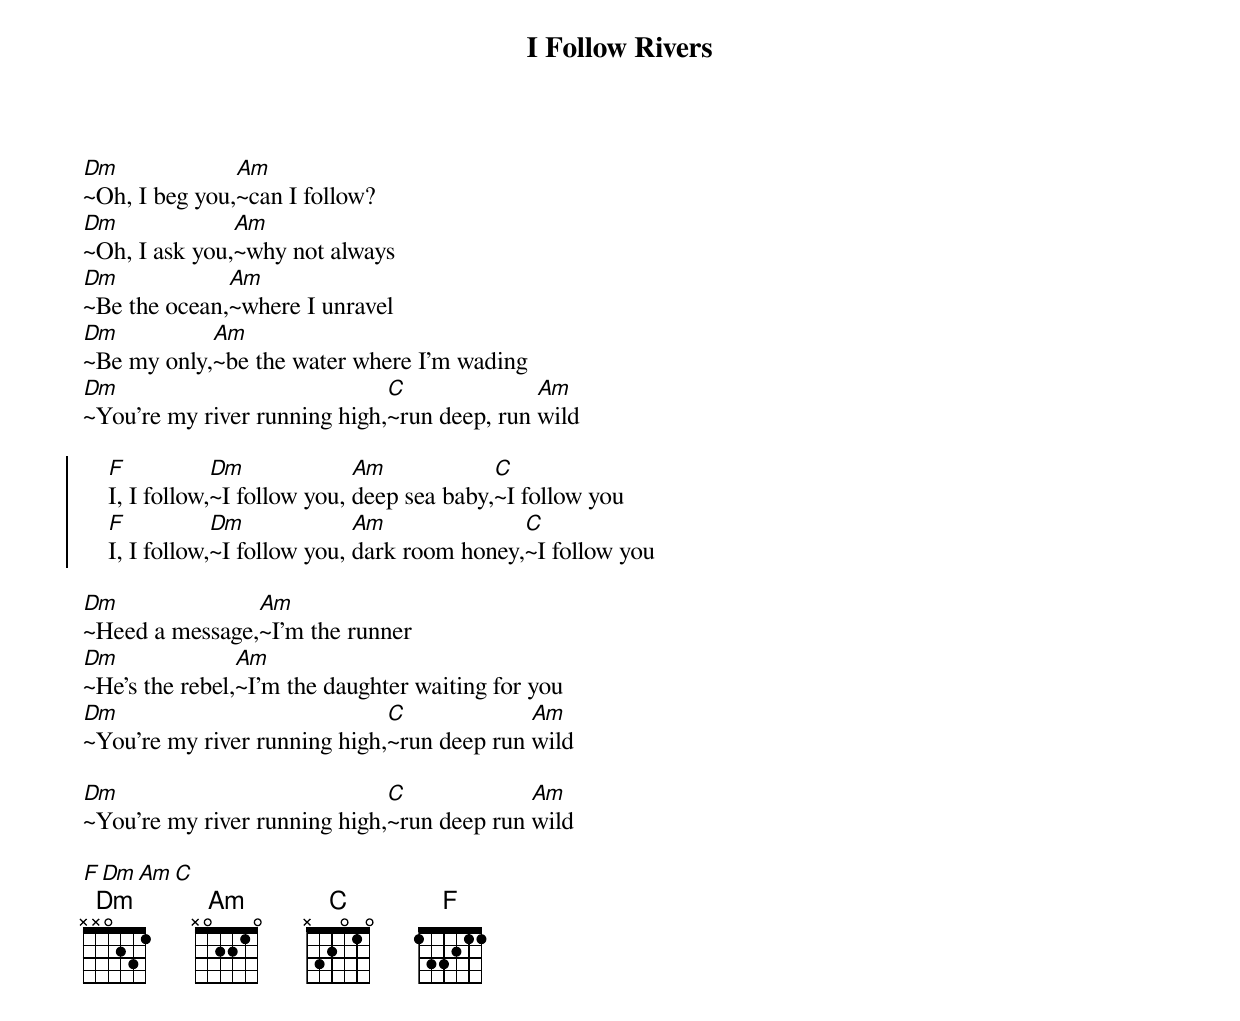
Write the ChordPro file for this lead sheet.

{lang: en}
{title: I Follow Rivers}
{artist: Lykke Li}
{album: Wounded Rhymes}

[Dm]~Oh, I beg you,[Am]~can I follow?
[Dm]~Oh, I ask you,[Am]~why not always
[Dm]~Be the ocean,[Am]~where I unravel
[Dm]~Be my only,[Am]~be the water where I'm wading
[Dm]~You're my river running high,[C]~run deep, run [Am]wild

{soc}
    [F]I, I follow,[Dm]~I follow you, [Am]deep sea baby,[C]~I follow you
    [F]I, I follow,[Dm]~I follow you, [Am]dark room honey,[C]~I follow you
{eoc}

[Dm]~Heed a message,[Am]~I'm the runner
[Dm]~He's the rebel,[Am]~I'm the daughter waiting for you
[Dm]~You're my river running high,[C]~run deep run [Am]wild

[Dm]~You're my river running high,[C]~run deep run [Am]wild

[F Dm Am C]
